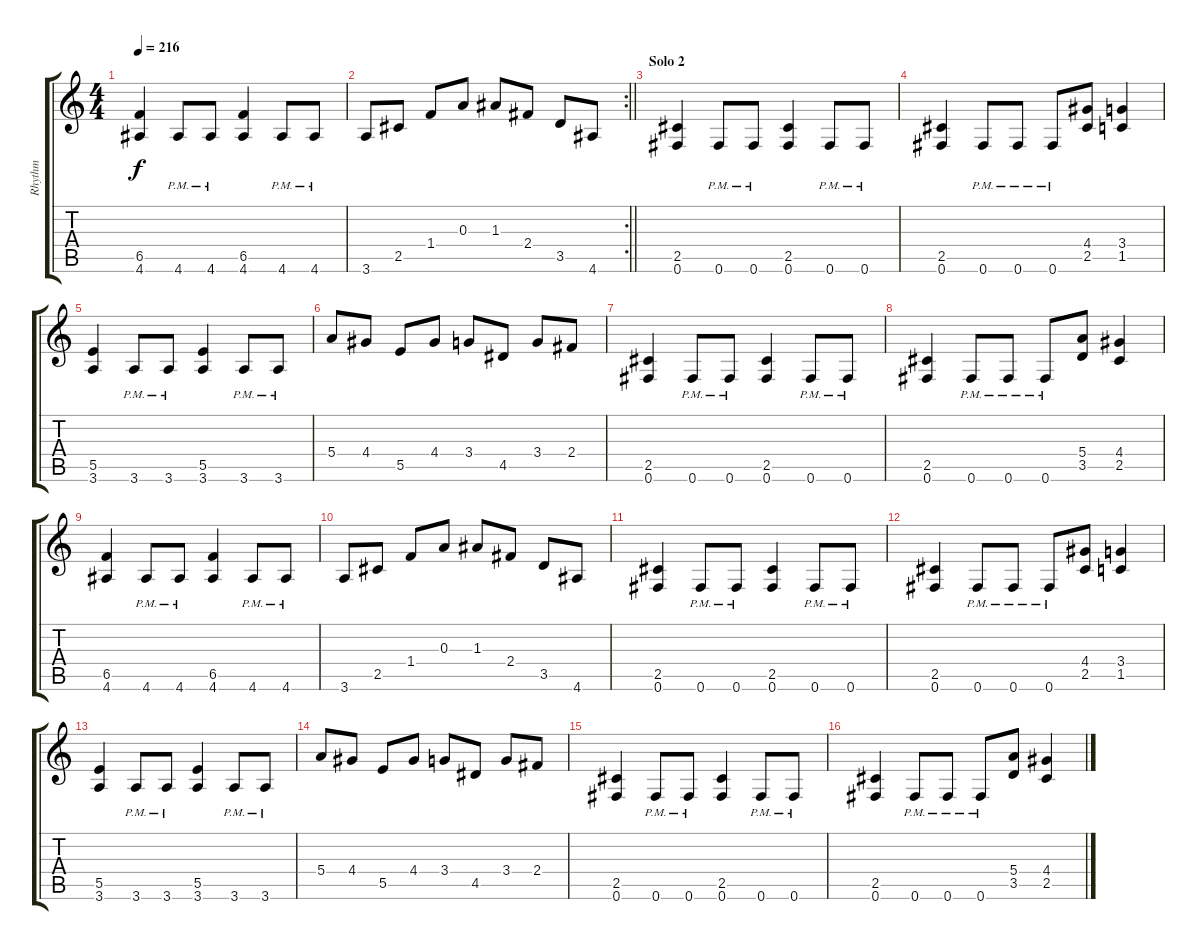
\track ("Rhythm" "Rhythm") {instrument distortionguitar}
\staff {score tabs}
\tuning (Gb4 Db4 A3 E3 B2 Gb2) {hide}
\ts (4 4)
\tempo 216
\clef g2
\ks c
(6.5 4.6).4{dy f} 4.6{pm}.8 4.6{pm}.8 (6.5 4.6).4 4.6{pm}.8 4.6{pm}.8 |
\rc 2
\barLineRight lightlight
3.6.8 2.5.8 1.4.8 0.3.8 1.3.8 2.4.8 3.5.8 4.6.8 |
\section ("" "Solo 2")
(2.5 0.6).4 0.6{pm}.8 0.6{pm}.8 (2.5 0.6).4 0.6{pm}.8 0.6{pm}.8 |
(2.5 0.6).4 0.6{pm}.8 0.6{pm}.8 0.6{pm}.8 (4.4 2.5).8 (3.4 1.5).4 |
(5.5 3.6).4 3.6{pm}.8 3.6{pm}.8 (5.5 3.6).4 3.6{pm}.8 3.6{pm}.8 |
5.4.8 4.4.8 5.5.8 4.4.8 3.4.8 4.5.8 3.4.8 2.4.8 |
(2.5 0.6).4 0.6{pm}.8 0.6{pm}.8 (2.5 0.6).4 0.6{pm}.8 0.6{pm}.8 |
(2.5 0.6).4 0.6{pm}.8 0.6{pm}.8 0.6{pm}.8 (5.4 3.5).8 (4.4 2.5).4 |
(6.5 4.6).4 4.6{pm}.8 4.6{pm}.8 (6.5 4.6).4 4.6{pm}.8 4.6{pm}.8 |
3.6.8 2.5.8 1.4.8 0.3.8 1.3.8 2.4.8 3.5.8 4.6.8 |
(2.5 0.6).4 0.6{pm}.8 0.6{pm}.8 (2.5 0.6).4 0.6{pm}.8 0.6{pm}.8 |
(2.5 0.6).4 0.6{pm}.8 0.6{pm}.8 0.6{pm}.8 (4.4 2.5).8 (3.4 1.5).4 |
(5.5 3.6).4 3.6{pm}.8 3.6{pm}.8 (5.5 3.6).4 3.6{pm}.8 3.6{pm}.8 |
5.4.8 4.4.8 5.5.8 4.4.8 3.4.8 4.5.8 3.4.8 2.4.8 |
(2.5 0.6).4 0.6{pm}.8 0.6{pm}.8 (2.5 0.6).4 0.6{pm}.8 0.6{pm}.8 |
(2.5 0.6).4 0.6{pm}.8 0.6{pm}.8 0.6{pm}.8 (5.4 3.5).8 (4.4 2.5).4
